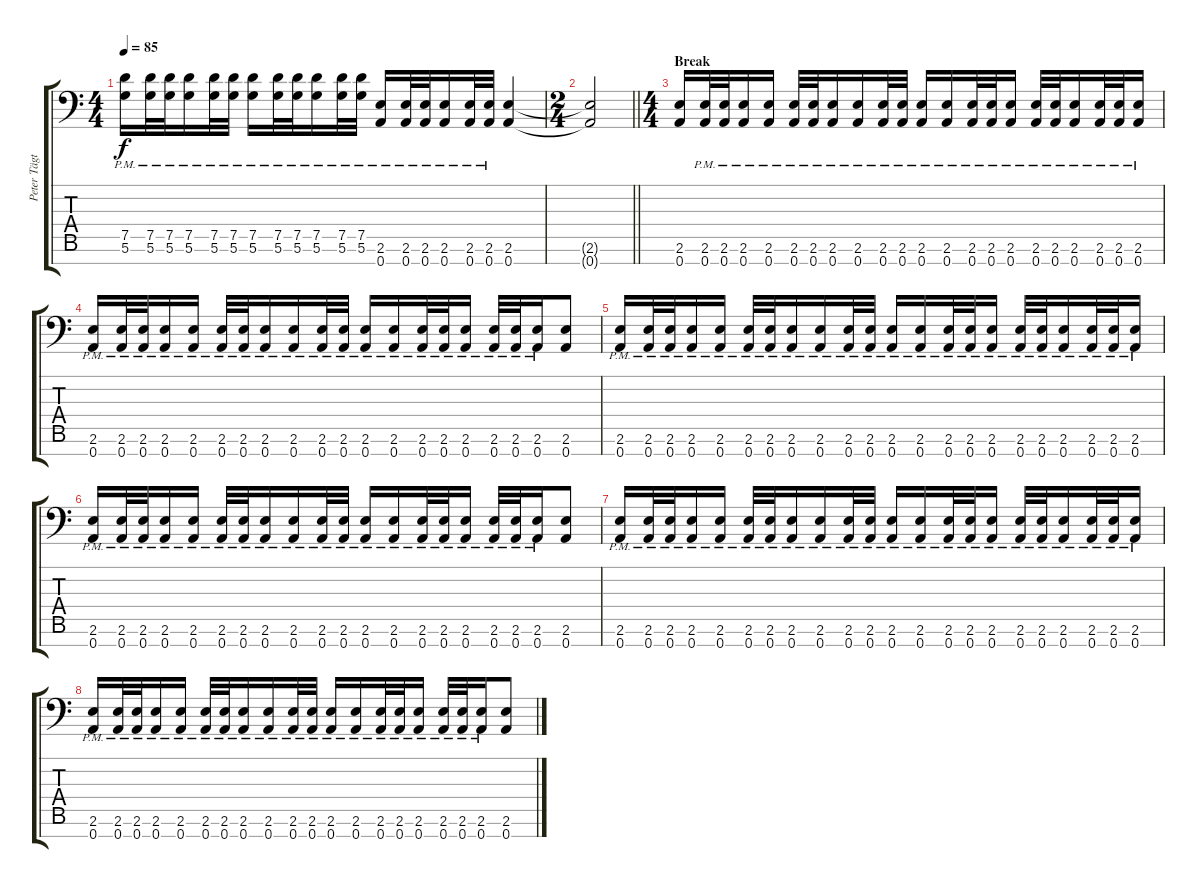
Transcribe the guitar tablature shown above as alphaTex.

\track ("Peter Tägtgren (7 string guitar)" "Peter Tägt") {instrument overdrivenguitar}
\staff {score tabs}
\tuning (D4 A3 F3 C3 G2 D2 A1) {hide}
\ts (4 4)
\tempo 85
\clef f4
\ks c
(7.5 5.6{pm}).16{dy f} (7.5 5.6{pm}).32 (7.5 5.6{pm}).32 (7.5{pm} 5.6{pm}).16 (7.5 5.6{pm}).32 (7.5 5.6{pm}).32 (7.5 5.6{pm}).16 (7.5 5.6{pm}).32 (7.5 5.6{pm}).32 (7.5{pm} 5.6{pm}).16 (7.5 5.6{pm}).32 (7.5 5.6{pm}).32 (2.6{pm} 0.7{pm}).16 (2.6{pm} 0.7{pm}).32 (2.6{pm} 0.7{pm}).32 (2.6 0.7{pm}).16 (2.6{pm} 0.7{pm}).32 (2.6{pm} 0.7{pm}).32 (2.6 0.7).4 |
\ts (2 4)
\barLineRight lightlight
(2.6{t} 0.7{t}).2 |
\ts (4 4)
\section ("" "Break")
(2.6 0.7).16 (2.6{pm} 0.7{pm}).32 (2.6{pm} 0.7{pm}).32 (2.6{pm} 0.7{pm}).16 (2.6{pm} 0.7{pm}).16 (2.6{pm} 0.7{pm}).32 (2.6{pm} 0.7{pm}).32 (2.6{pm} 0.7{pm}).16 (2.6{pm} 0.7{pm}).16 (2.6{pm} 0.7{pm}).32 (2.6{pm} 0.7{pm}).32 (2.6{pm} 0.7{pm}).16 (2.6{pm} 0.7{pm}).16 (2.6{pm} 0.7{pm}).32 (2.6{pm} 0.7{pm}).32 (2.6{pm} 0.7{pm}).16 (2.6{pm} 0.7{pm}).32 (2.6{pm} 0.7{pm}).32 (2.6{pm} 0.7{pm}).16 (2.6{pm} 0.7{pm}).32 (2.6{pm} 0.7{pm}).32 (2.6{pm} 0.7{pm}).16 |
(2.6{pm} 0.7{pm}).16 (2.6{pm} 0.7{pm}).32 (2.6{pm} 0.7{pm}).32 (2.6{pm} 0.7{pm}).16 (2.6{pm} 0.7{pm}).16 (2.6{pm} 0.7{pm}).32 (2.6{pm} 0.7{pm}).32 (2.6{pm} 0.7{pm}).16 (2.6{pm} 0.7{pm}).16 (2.6{pm} 0.7{pm}).32 (2.6{pm} 0.7{pm}).32 (2.6{pm} 0.7{pm}).16 (2.6{pm} 0.7{pm}).16 (2.6{pm} 0.7{pm}).32 (2.6{pm} 0.7{pm}).32 (2.6{pm} 0.7{pm}).16 (2.6{pm} 0.7{pm}).32 (2.6{pm} 0.7{pm}).32 (2.6{pm} 0.7{pm}).16 (2.6 0.7).8 |
(2.6{pm} 0.7{pm}).16 (2.6{pm} 0.7{pm}).32 (2.6{pm} 0.7{pm}).32 (2.6{pm} 0.7{pm}).16 (2.6{pm} 0.7{pm}).16 (2.6{pm} 0.7{pm}).32 (2.6{pm} 0.7{pm}).32 (2.6{pm} 0.7{pm}).16 (2.6{pm} 0.7{pm}).16 (2.6{pm} 0.7{pm}).32 (2.6{pm} 0.7{pm}).32 (2.6{pm} 0.7{pm}).16 (2.6{pm} 0.7{pm}).16 (2.6{pm} 0.7{pm}).32 (2.6{pm} 0.7{pm}).32 (2.6{pm} 0.7{pm}).16 (2.6{pm} 0.7{pm}).32 (2.6{pm} 0.7{pm}).32 (2.6{pm} 0.7{pm}).16 (2.6{pm} 0.7{pm}).32 (2.6{pm} 0.7{pm}).32 (2.6{pm} 0.7{pm}).16 |
(2.6{pm} 0.7{pm}).16 (2.6{pm} 0.7{pm}).32 (2.6{pm} 0.7{pm}).32 (2.6{pm} 0.7{pm}).16 (2.6{pm} 0.7{pm}).16 (2.6{pm} 0.7{pm}).32 (2.6{pm} 0.7{pm}).32 (2.6{pm} 0.7{pm}).16 (2.6{pm} 0.7{pm}).16 (2.6{pm} 0.7{pm}).32 (2.6{pm} 0.7{pm}).32 (2.6{pm} 0.7{pm}).16 (2.6{pm} 0.7{pm}).16 (2.6{pm} 0.7{pm}).32 (2.6{pm} 0.7{pm}).32 (2.6{pm} 0.7{pm}).16 (2.6{pm} 0.7{pm}).32 (2.6{pm} 0.7{pm}).32 (2.6{pm} 0.7{pm}).16 (2.6 0.7).8 |
(2.6{pm} 0.7{pm}).16 (2.6{pm} 0.7{pm}).32 (2.6{pm} 0.7{pm}).32 (2.6{pm} 0.7{pm}).16 (2.6{pm} 0.7{pm}).16 (2.6{pm} 0.7{pm}).32 (2.6{pm} 0.7{pm}).32 (2.6{pm} 0.7{pm}).16 (2.6{pm} 0.7{pm}).16 (2.6{pm} 0.7{pm}).32 (2.6{pm} 0.7{pm}).32 (2.6{pm} 0.7{pm}).16 (2.6{pm} 0.7{pm}).16 (2.6{pm} 0.7{pm}).32 (2.6{pm} 0.7{pm}).32 (2.6{pm} 0.7{pm}).16 (2.6{pm} 0.7{pm}).32 (2.6{pm} 0.7{pm}).32 (2.6{pm} 0.7{pm}).16 (2.6{pm} 0.7{pm}).32 (2.6{pm} 0.7{pm}).32 (2.6{pm} 0.7{pm}).16 |
(2.6{pm} 0.7{pm}).16 (2.6{pm} 0.7{pm}).32 (2.6{pm} 0.7{pm}).32 (2.6{pm} 0.7{pm}).16 (2.6{pm} 0.7{pm}).16 (2.6{pm} 0.7{pm}).32 (2.6{pm} 0.7{pm}).32 (2.6{pm} 0.7{pm}).16 (2.6{pm} 0.7{pm}).16 (2.6{pm} 0.7{pm}).32 (2.6{pm} 0.7{pm}).32 (2.6{pm} 0.7{pm}).16 (2.6{pm} 0.7{pm}).16 (2.6{pm} 0.7{pm}).32 (2.6{pm} 0.7{pm}).32 (2.6{pm} 0.7{pm}).16 (2.6{pm} 0.7{pm}).32 (2.6{pm} 0.7{pm}).32 (2.6{pm} 0.7{pm}).16 (2.6 0.7).8
